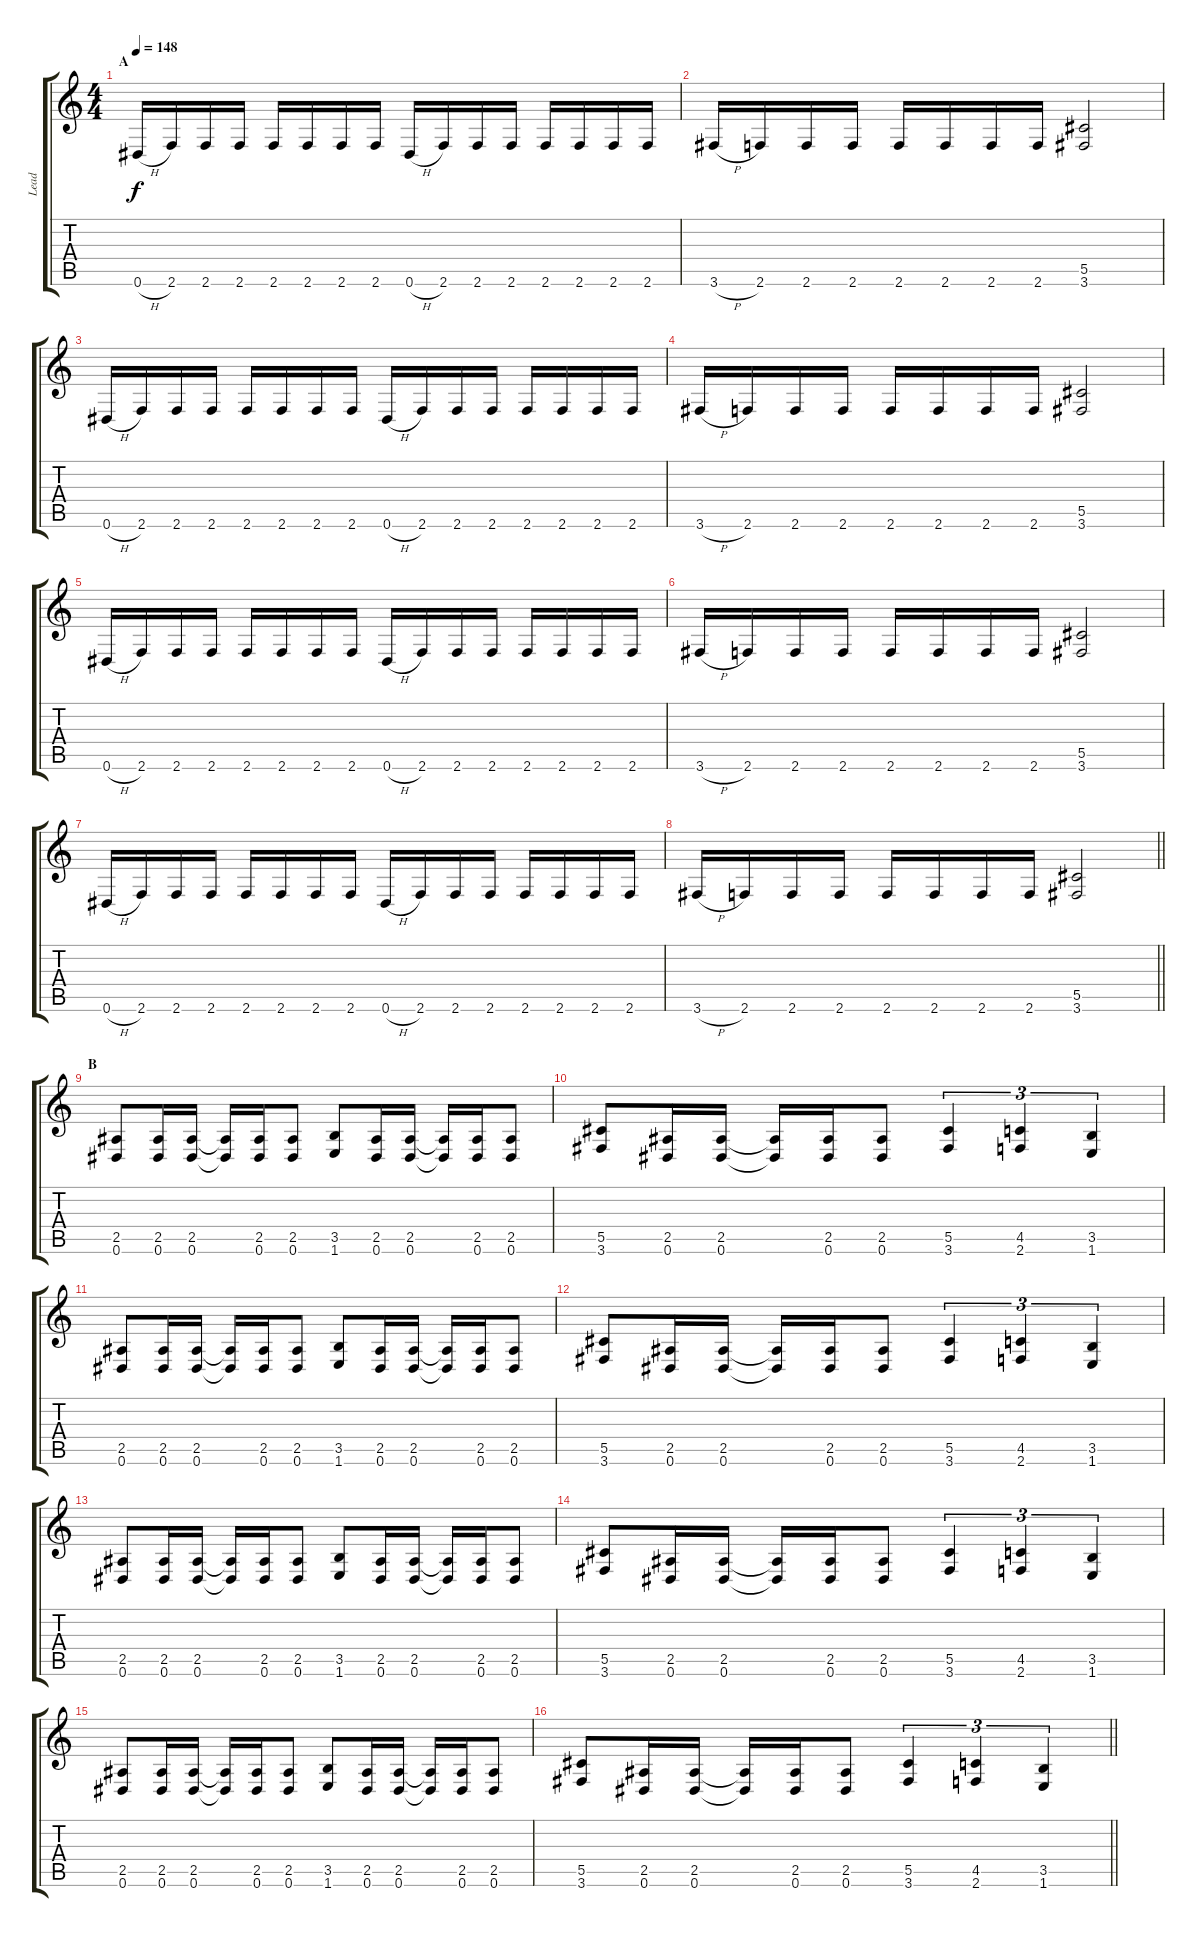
\track ("Lead" "Lead") {instrument overdrivenguitar}
\staff {score tabs}
\tuning (Eb4 Bb3 Gb3 Db3 Ab2 Eb2) {hide}
\ts (4 4)
\section ("" "A")
\tempo 148
\clef g2
\ks c
0.6{h}.16{dy f} 2.6.16 2.6.16 2.6.16 2.6.16 2.6.16 2.6.16 2.6.16 0.6{h}.16 2.6.16 2.6.16 2.6.16 2.6.16 2.6.16 2.6.16 2.6.16 |
3.6{h}.16 2.6.16 2.6.16 2.6.16 2.6.16 2.6.16 2.6.16 2.6.16 (5.5 3.6).2 |
0.6{h}.16 2.6.16 2.6.16 2.6.16 2.6.16 2.6.16 2.6.16 2.6.16 0.6{h}.16 2.6.16 2.6.16 2.6.16 2.6.16 2.6.16 2.6.16 2.6.16 |
3.6{h}.16 2.6.16 2.6.16 2.6.16 2.6.16 2.6.16 2.6.16 2.6.16 (5.5 3.6).2 |
0.6{h}.16 2.6.16 2.6.16 2.6.16 2.6.16 2.6.16 2.6.16 2.6.16 0.6{h}.16 2.6.16 2.6.16 2.6.16 2.6.16 2.6.16 2.6.16 2.6.16 |
3.6{h}.16 2.6.16 2.6.16 2.6.16 2.6.16 2.6.16 2.6.16 2.6.16 (5.5 3.6).2 |
0.6{h}.16 2.6.16 2.6.16 2.6.16 2.6.16 2.6.16 2.6.16 2.6.16 0.6{h}.16 2.6.16 2.6.16 2.6.16 2.6.16 2.6.16 2.6.16 2.6.16 |
\barLineRight lightlight
3.6{h}.16 2.6.16 2.6.16 2.6.16 2.6.16 2.6.16 2.6.16 2.6.16 (5.5 3.6).2 |
\section ("" "B")
(2.5 0.6).8 (2.5 0.6).16 (2.5 0.6).16 (2.5{t} 0.6{t}).16 (2.5 0.6).16 (2.5 0.6).8 (3.5 1.6).8 (2.5 0.6).16 (2.5 0.6).16 (2.5{t} 0.6{t}).16 (2.5 0.6).16 (2.5 0.6).8 |
(5.5 3.6).8 (2.5 0.6).16 (2.5 0.6).16 (2.5{t} 0.6{t}).16 (2.5 0.6).16 (2.5 0.6).8 (5.5 3.6).4{tu (3 2)} (4.5 2.6).4{tu (3 2)} (3.5 1.6).4{tu (3 2)} |
(2.5 0.6).8 (2.5 0.6).16 (2.5 0.6).16 (2.5{t} 0.6{t}).16 (2.5 0.6).16 (2.5 0.6).8 (3.5 1.6).8 (2.5 0.6).16 (2.5 0.6).16 (2.5{t} 0.6{t}).16 (2.5 0.6).16 (2.5 0.6).8 |
(5.5 3.6).8 (2.5 0.6).16 (2.5 0.6).16 (2.5{t} 0.6{t}).16 (2.5 0.6).16 (2.5 0.6).8 (5.5 3.6).4{tu (3 2)} (4.5 2.6).4{tu (3 2)} (3.5 1.6).4{tu (3 2)} |
(2.5 0.6).8 (2.5 0.6).16 (2.5 0.6).16 (2.5{t} 0.6{t}).16 (2.5 0.6).16 (2.5 0.6).8 (3.5 1.6).8 (2.5 0.6).16 (2.5 0.6).16 (2.5{t} 0.6{t}).16 (2.5 0.6).16 (2.5 0.6).8 |
(5.5 3.6).8 (2.5 0.6).16 (2.5 0.6).16 (2.5{t} 0.6{t}).16 (2.5 0.6).16 (2.5 0.6).8 (5.5 3.6).4{tu (3 2)} (4.5 2.6).4{tu (3 2)} (3.5 1.6).4{tu (3 2)} |
(2.5 0.6).8 (2.5 0.6).16 (2.5 0.6).16 (2.5{t} 0.6{t}).16 (2.5 0.6).16 (2.5 0.6).8 (3.5 1.6).8 (2.5 0.6).16 (2.5 0.6).16 (2.5{t} 0.6{t}).16 (2.5 0.6).16 (2.5 0.6).8 |
\barLineRight lightlight
(5.5 3.6).8 (2.5 0.6).16 (2.5 0.6).16 (2.5{t} 0.6{t}).16 (2.5 0.6).16 (2.5 0.6).8 (5.5 3.6).4{tu (3 2)} (4.5 2.6).4{tu (3 2)} (3.5 1.6).4{tu (3 2)}
